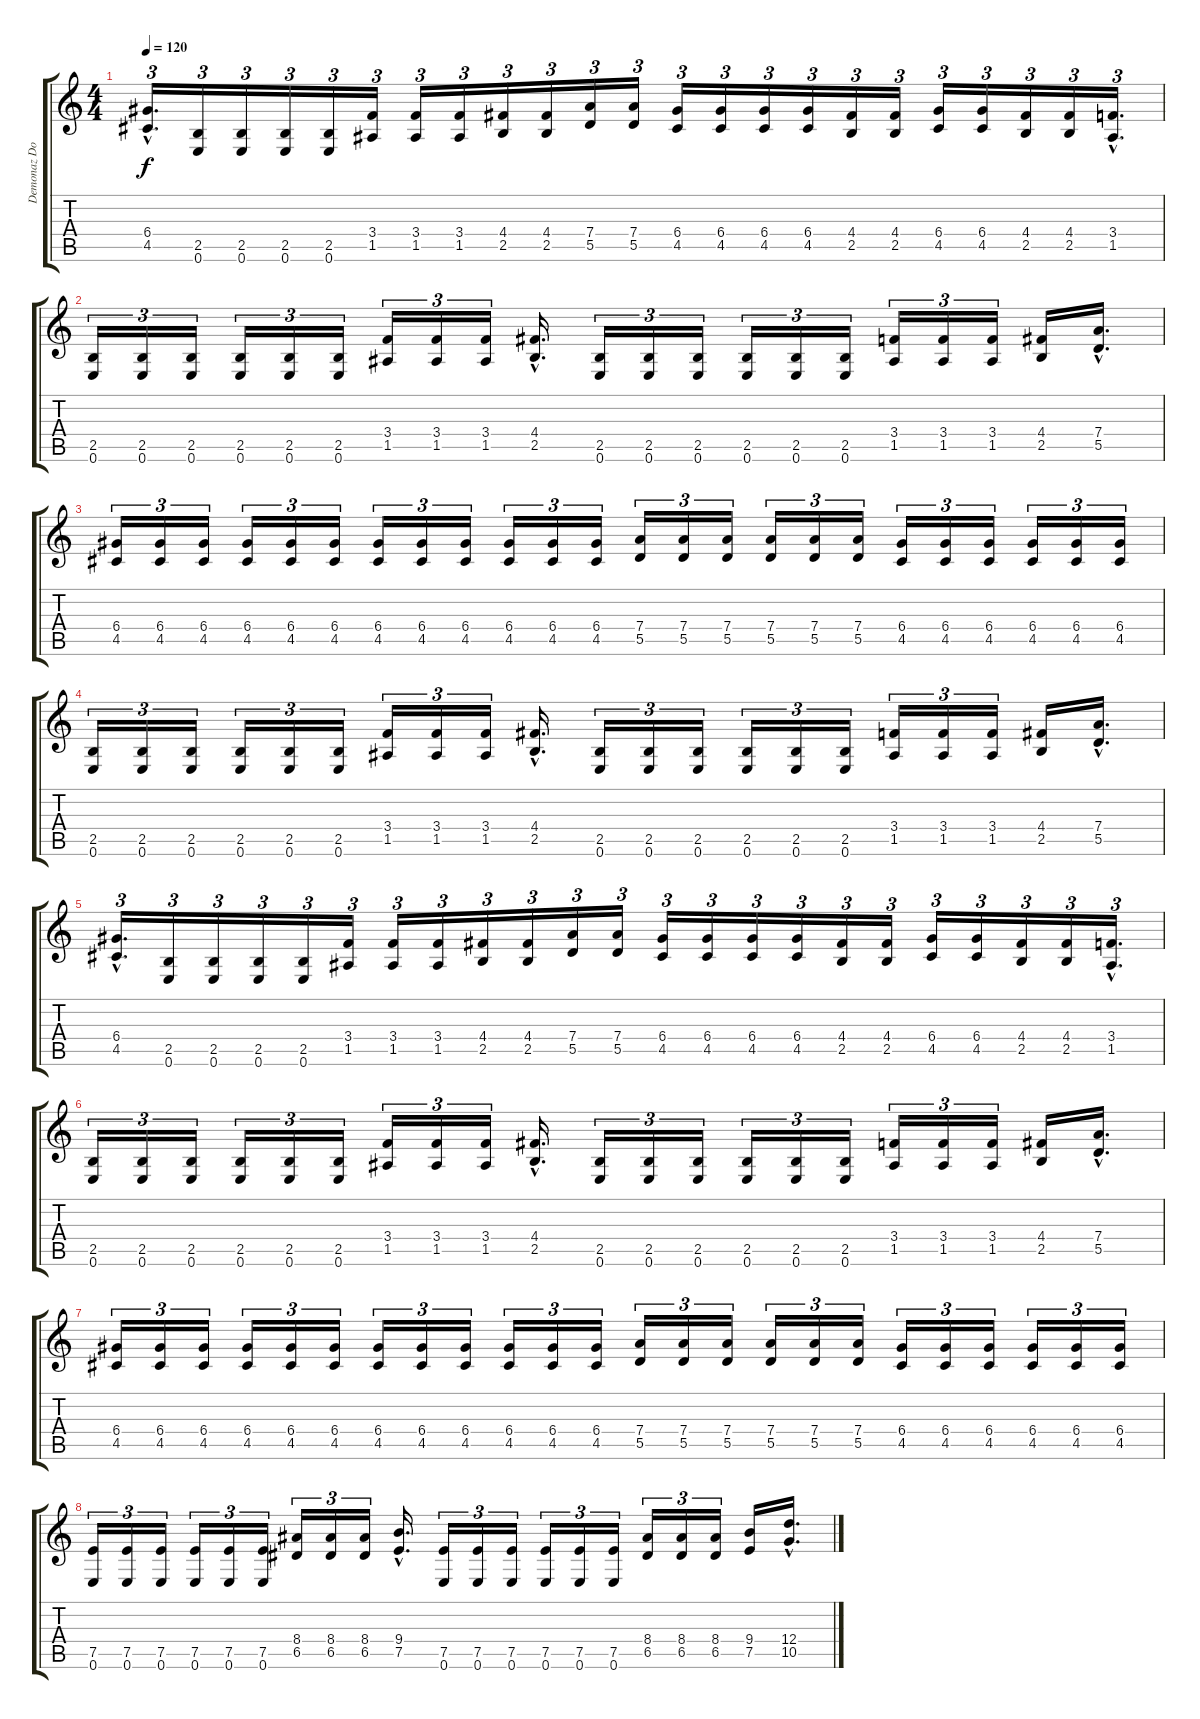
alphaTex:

\track ("Demonaz Doom Occulta" "Demonaz Do") {instrument distortionguitar}
\staff {score tabs}
\tuning (E4 B3 G3 D3 A2 E2) {hide}
\ts (4 4)
\tempo 120
\clef g2
\ks c
(6.4{hac} 4.5{hac}).16{d tu (3 2) dy f} (2.5 0.6).16{tu (3 2)} (2.5 0.6).16{tu (3 2)} (2.5 0.6).16{tu (3 2)} (2.5 0.6).16{tu (3 2)} (3.4 1.5).16{tu (3 2)} (3.4 1.5).16{tu (3 2)} (3.4 1.5).16{tu (3 2)} (4.4 2.5).16{tu (3 2)} (4.4 2.5).16{tu (3 2)} (7.4 5.5).16{tu (3 2)} (7.4 5.5).16{tu (3 2)} (6.4 4.5).16{tu (3 2)} (6.4 4.5).16{tu (3 2)} (6.4 4.5).16{tu (3 2)} (6.4 4.5).16{tu (3 2)} (4.4 2.5).16{tu (3 2)} (4.4 2.5).16{tu (3 2)} (6.4 4.5).16{tu (3 2)} (6.4 4.5).16{tu (3 2)} (4.4 2.5).16{tu (3 2)} (4.4 2.5).16{tu (3 2)} (3.4{hac} 1.5{hac}).16{d tu (3 2)} |
(2.5 0.6).16{tu (3 2)} (2.5 0.6).16{tu (3 2)} (2.5 0.6).16{tu (3 2)} (2.5 0.6).16{tu (3 2)} (2.5 0.6).16{tu (3 2)} (2.5 0.6).16{tu (3 2)} (3.4 1.5).16{tu (3 2)} (3.4 1.5).16{tu (3 2)} (3.4 1.5).16{tu (3 2)} (4.4{hac} 2.5{hac}).16{d} (2.5 0.6).16{tu (3 2)} (2.5 0.6).16{tu (3 2)} (2.5 0.6).16{tu (3 2)} (2.5 0.6).16{tu (3 2)} (2.5 0.6).16{tu (3 2)} (2.5 0.6).16{tu (3 2)} (3.4 1.5).16{tu (3 2)} (3.4 1.5).16{tu (3 2)} (3.4 1.5).16{tu (3 2)} (4.4 2.5).16 (7.4{hac} 5.5{hac}).16{d} |
(6.4 4.5).16{tu (3 2)} (6.4 4.5).16{tu (3 2)} (6.4 4.5).16{tu (3 2)} (6.4 4.5).16{tu (3 2)} (6.4 4.5).16{tu (3 2)} (6.4 4.5).16{tu (3 2)} (6.4 4.5).16{tu (3 2)} (6.4 4.5).16{tu (3 2)} (6.4 4.5).16{tu (3 2)} (6.4 4.5).16{tu (3 2)} (6.4 4.5).16{tu (3 2)} (6.4 4.5).16{tu (3 2)} (7.4 5.5).16{tu (3 2)} (7.4 5.5).16{tu (3 2)} (7.4 5.5).16{tu (3 2)} (7.4 5.5).16{tu (3 2)} (7.4 5.5).16{tu (3 2)} (7.4 5.5).16{tu (3 2)} (6.4 4.5).16{tu (3 2)} (6.4 4.5).16{tu (3 2)} (6.4 4.5).16{tu (3 2)} (6.4 4.5).16{tu (3 2)} (6.4 4.5).16{tu (3 2)} (6.4 4.5).16{tu (3 2)} |
(2.5 0.6).16{tu (3 2)} (2.5 0.6).16{tu (3 2)} (2.5 0.6).16{tu (3 2)} (2.5 0.6).16{tu (3 2)} (2.5 0.6).16{tu (3 2)} (2.5 0.6).16{tu (3 2)} (3.4 1.5).16{tu (3 2)} (3.4 1.5).16{tu (3 2)} (3.4 1.5).16{tu (3 2)} (4.4{hac} 2.5{hac}).16{d} (2.5 0.6).16{tu (3 2)} (2.5 0.6).16{tu (3 2)} (2.5 0.6).16{tu (3 2)} (2.5 0.6).16{tu (3 2)} (2.5 0.6).16{tu (3 2)} (2.5 0.6).16{tu (3 2)} (3.4 1.5).16{tu (3 2)} (3.4 1.5).16{tu (3 2)} (3.4 1.5).16{tu (3 2)} (4.4 2.5).16 (7.4{hac} 5.5{hac}).16{d} |
(6.4{hac} 4.5{hac}).16{d tu (3 2)} (2.5 0.6).16{tu (3 2)} (2.5 0.6).16{tu (3 2)} (2.5 0.6).16{tu (3 2)} (2.5 0.6).16{tu (3 2)} (3.4 1.5).16{tu (3 2)} (3.4 1.5).16{tu (3 2)} (3.4 1.5).16{tu (3 2)} (4.4 2.5).16{tu (3 2)} (4.4 2.5).16{tu (3 2)} (7.4 5.5).16{tu (3 2)} (7.4 5.5).16{tu (3 2)} (6.4 4.5).16{tu (3 2)} (6.4 4.5).16{tu (3 2)} (6.4 4.5).16{tu (3 2)} (6.4 4.5).16{tu (3 2)} (4.4 2.5).16{tu (3 2)} (4.4 2.5).16{tu (3 2)} (6.4 4.5).16{tu (3 2)} (6.4 4.5).16{tu (3 2)} (4.4 2.5).16{tu (3 2)} (4.4 2.5).16{tu (3 2)} (3.4{hac} 1.5{hac}).16{d tu (3 2)} |
(2.5 0.6).16{tu (3 2)} (2.5 0.6).16{tu (3 2)} (2.5 0.6).16{tu (3 2)} (2.5 0.6).16{tu (3 2)} (2.5 0.6).16{tu (3 2)} (2.5 0.6).16{tu (3 2)} (3.4 1.5).16{tu (3 2)} (3.4 1.5).16{tu (3 2)} (3.4 1.5).16{tu (3 2)} (4.4{hac} 2.5{hac}).16{d} (2.5 0.6).16{tu (3 2)} (2.5 0.6).16{tu (3 2)} (2.5 0.6).16{tu (3 2)} (2.5 0.6).16{tu (3 2)} (2.5 0.6).16{tu (3 2)} (2.5 0.6).16{tu (3 2)} (3.4 1.5).16{tu (3 2)} (3.4 1.5).16{tu (3 2)} (3.4 1.5).16{tu (3 2)} (4.4 2.5).16 (7.4{hac} 5.5{hac}).16{d} |
(6.4 4.5).16{tu (3 2)} (6.4 4.5).16{tu (3 2)} (6.4 4.5).16{tu (3 2)} (6.4 4.5).16{tu (3 2)} (6.4 4.5).16{tu (3 2)} (6.4 4.5).16{tu (3 2)} (6.4 4.5).16{tu (3 2)} (6.4 4.5).16{tu (3 2)} (6.4 4.5).16{tu (3 2)} (6.4 4.5).16{tu (3 2)} (6.4 4.5).16{tu (3 2)} (6.4 4.5).16{tu (3 2)} (7.4 5.5).16{tu (3 2)} (7.4 5.5).16{tu (3 2)} (7.4 5.5).16{tu (3 2)} (7.4 5.5).16{tu (3 2)} (7.4 5.5).16{tu (3 2)} (7.4 5.5).16{tu (3 2)} (6.4 4.5).16{tu (3 2)} (6.4 4.5).16{tu (3 2)} (6.4 4.5).16{tu (3 2)} (6.4 4.5).16{tu (3 2)} (6.4 4.5).16{tu (3 2)} (6.4 4.5).16{tu (3 2)} |
(7.5 0.6).16{tu (3 2)} (7.5 0.6).16{tu (3 2)} (7.5 0.6).16{tu (3 2)} (7.5 0.6).16{tu (3 2)} (7.5 0.6).16{tu (3 2)} (7.5 0.6).16{tu (3 2)} (8.4 6.5).16{tu (3 2)} (8.4 6.5).16{tu (3 2)} (8.4 6.5).16{tu (3 2)} (9.4{hac} 7.5{hac}).16{d} (7.5 0.6).16{tu (3 2)} (7.5 0.6).16{tu (3 2)} (7.5 0.6).16{tu (3 2)} (7.5 0.6).16{tu (3 2)} (7.5 0.6).16{tu (3 2)} (7.5 0.6).16{tu (3 2)} (8.4 6.5).16{tu (3 2)} (8.4 6.5).16{tu (3 2)} (8.4 6.5).16{tu (3 2)} (9.4 7.5).16 (12.4{hac} 10.5{hac}).16{d}
